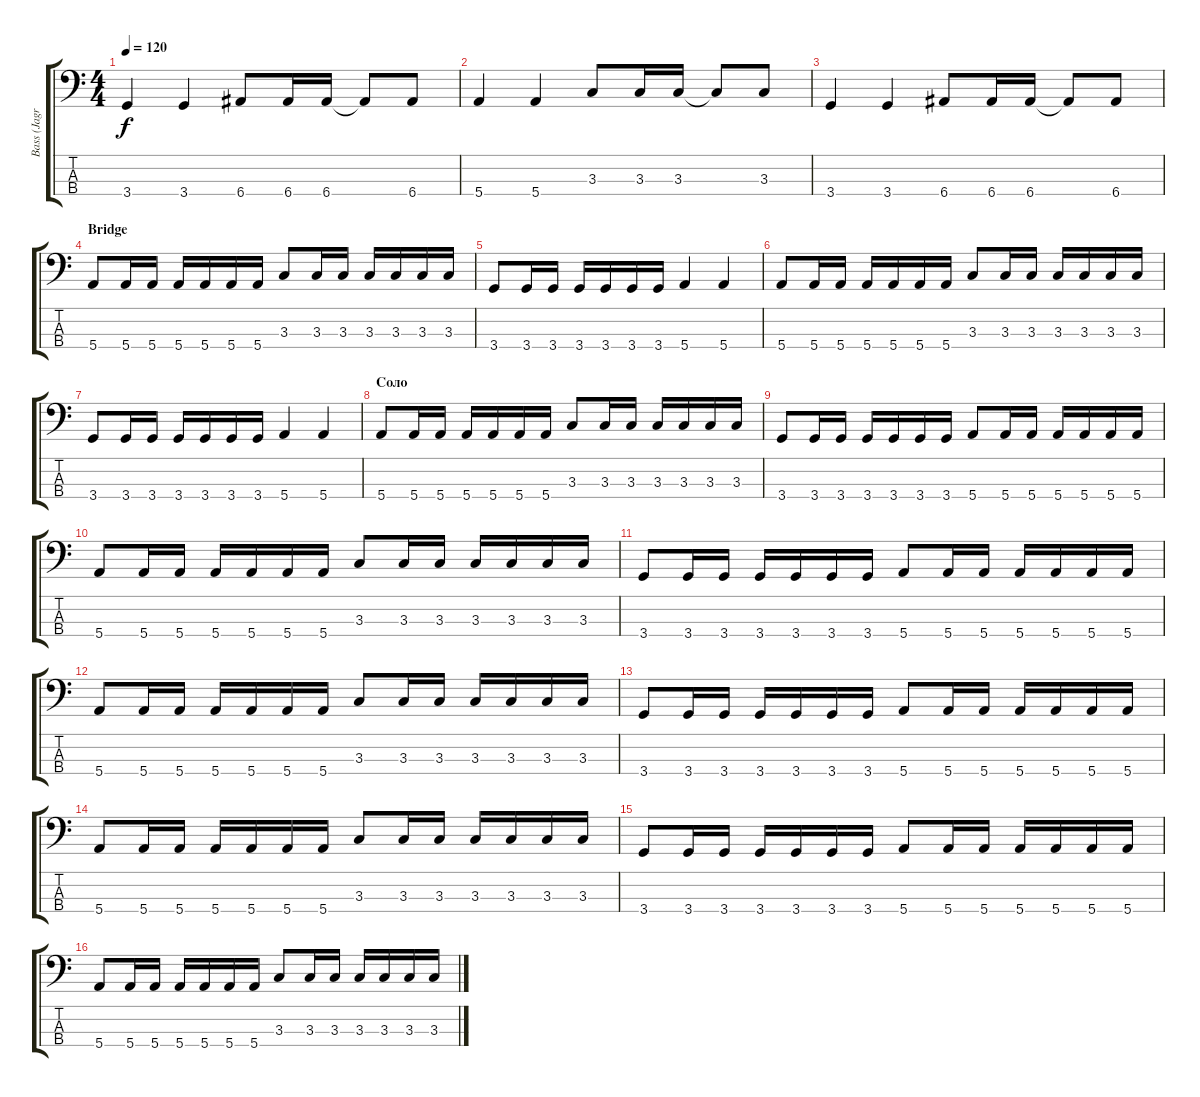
\track ("Bass (Jagr)" "Bass (Jagr") {instrument electricbasspick}
\staff {score tabs}
\tuning (G2 D2 A1 E1) {hide}
\ts (4 4)
\tempo 120
\clef f4
\ks c
3.4.4{dy f} 3.4.4 6.4.8 6.4.16 6.4.16 6.4{t}.8 6.4.8 |
5.4.4 5.4.4 3.3.8 3.3.16 3.3.16 3.3{t}.8 3.3.8 |
3.4.4 3.4.4 6.4.8 6.4.16 6.4.16 6.4{t}.8 6.4.8 |
\section ("" "Bridge")
5.4.8 5.4.16 5.4.16 5.4.16 5.4.16 5.4.16 5.4.16 3.3.8 3.3.16 3.3.16 3.3.16 3.3.16 3.3.16 3.3.16 |
3.4.8 3.4.16 3.4.16 3.4.16 3.4.16 3.4.16 3.4.16 5.4.4 5.4.4 |
5.4.8 5.4.16 5.4.16 5.4.16 5.4.16 5.4.16 5.4.16 3.3.8 3.3.16 3.3.16 3.3.16 3.3.16 3.3.16 3.3.16 |
3.4.8 3.4.16 3.4.16 3.4.16 3.4.16 3.4.16 3.4.16 5.4.4 5.4.4 |
\section ("" "Соло")
5.4.8 5.4.16 5.4.16 5.4.16 5.4.16 5.4.16 5.4.16 3.3.8 3.3.16 3.3.16 3.3.16 3.3.16 3.3.16 3.3.16 |
3.4.8 3.4.16 3.4.16 3.4.16 3.4.16 3.4.16 3.4.16 5.4.8 5.4.16 5.4.16 5.4.16 5.4.16 5.4.16 5.4.16 |
5.4.8 5.4.16 5.4.16 5.4.16 5.4.16 5.4.16 5.4.16 3.3.8 3.3.16 3.3.16 3.3.16 3.3.16 3.3.16 3.3.16 |
3.4.8 3.4.16 3.4.16 3.4.16 3.4.16 3.4.16 3.4.16 5.4.8 5.4.16 5.4.16 5.4.16 5.4.16 5.4.16 5.4.16 |
5.4.8 5.4.16 5.4.16 5.4.16 5.4.16 5.4.16 5.4.16 3.3.8 3.3.16 3.3.16 3.3.16 3.3.16 3.3.16 3.3.16 |
3.4.8 3.4.16 3.4.16 3.4.16 3.4.16 3.4.16 3.4.16 5.4.8 5.4.16 5.4.16 5.4.16 5.4.16 5.4.16 5.4.16 |
5.4.8 5.4.16 5.4.16 5.4.16 5.4.16 5.4.16 5.4.16 3.3.8 3.3.16 3.3.16 3.3.16 3.3.16 3.3.16 3.3.16 |
3.4.8 3.4.16 3.4.16 3.4.16 3.4.16 3.4.16 3.4.16 5.4.8 5.4.16 5.4.16 5.4.16 5.4.16 5.4.16 5.4.16 |
5.4.8 5.4.16 5.4.16 5.4.16 5.4.16 5.4.16 5.4.16 3.3.8 3.3.16 3.3.16 3.3.16 3.3.16 3.3.16 3.3.16
